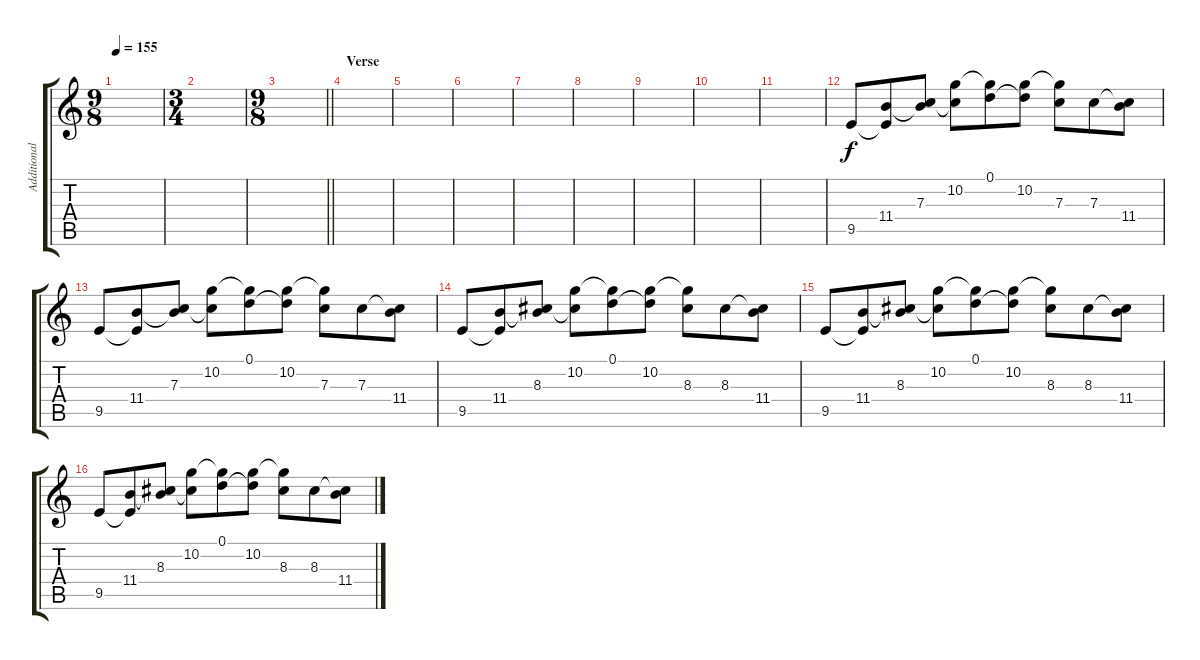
\track ("Additional Electric Guitar" "Additional") {instrument distortionguitar}
\staff {score tabs}
\tuning (D4 A3 F3 C3 G2 C2) {hide}
\ts (9 8)
\tempo 155
\clef g2
\ks c
|
\ts (3 4)
|
\ts (9 8)
\barLineRight lightlight
|
\section ("" "Verse")
|
|
|
|
|
|
|
|
9.5.8{volume 10 balance 0 instrument distortionguitar} (11.4 9.5{t}).8 (7.3 11.4{t}).8 (10.2 7.3{t}).8 (0.1 10.2{t}).8 (0.1{t} 10.2).8 (10.2{t} 7.3).8 7.3.8 (7.3{t} 11.4).8 |
9.5.8 (11.4 9.5{t}).8 (7.3 11.4{t}).8 (10.2 7.3{t}).8 (0.1 10.2{t}).8 (0.1{t} 10.2).8 (10.2{t} 7.3).8 7.3.8 (7.3{t} 11.4).8 |
9.5.8 (11.4 9.5{t}).8 (8.3 11.4{t}).8 (10.2 8.3{t}).8 (0.1 10.2{t}).8 (0.1{t} 10.2).8 (10.2{t} 8.3).8 8.3.8 (8.3{t} 11.4).8 |
9.5.8 (11.4 9.5{t}).8 (8.3 11.4{t}).8 (10.2 8.3{t}).8 (0.1 10.2{t}).8 (0.1{t} 10.2).8 (10.2{t} 8.3).8 8.3.8 (8.3{t} 11.4).8 |
9.5.8 (11.4 9.5{t}).8 (8.3 11.4{t}).8 (10.2 8.3{t}).8 (0.1 10.2{t}).8 (0.1{t} 10.2).8 (10.2{t} 8.3).8 8.3.8 (8.3{t} 11.4).8
